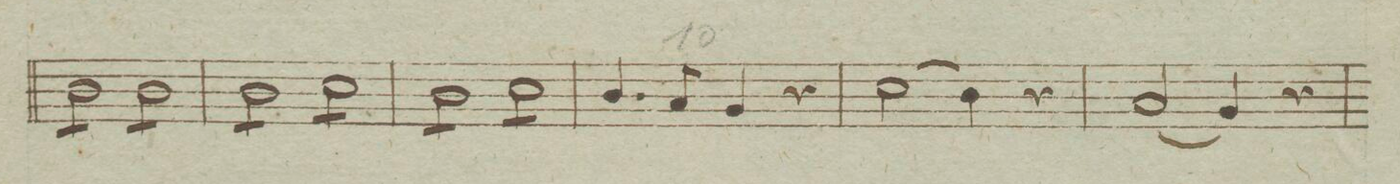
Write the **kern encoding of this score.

**kern	**dynam
*I"Vilone	*
*clefF4	*
*k[b-e-a-]	*
*M4/4	*
*tremolo	*
8D\Lyy	.
8Dyy\	.
8Dyy\	.
8D\Jyy	.
8D\Lyy	.
8Dyy\	.
8Dyy\	.
8D\Jyy	.
=8	=8
8D\Lyy	.
8Dyy\	.
8Dyy\	.
8D\Jyy	.
8E-\Lyy	.
8E-yy\	.
8E-yy\	.
8E-\Jyy	.
=9	=9
8D\Lyy	.
8Dyy\	.
8Dyy\	.
8D\Jyy	.
8E-\Lyy	.
8E-yy\	.
8E-yy\	.
8E-\Jyy	.
*Xtremolo	*
=10	=10
*4\right	*
4.Dyy\	.
*8\right	*
8Cyy/	.
4BB-yy/	.
4ryy	.
=11	=11
2E-yy\	.
4Dyy\	.
4ryy	.
=12	=12
2Cyy/	.
4BB-yy/	.
4ryy	.
=13	=13
*-	*-
